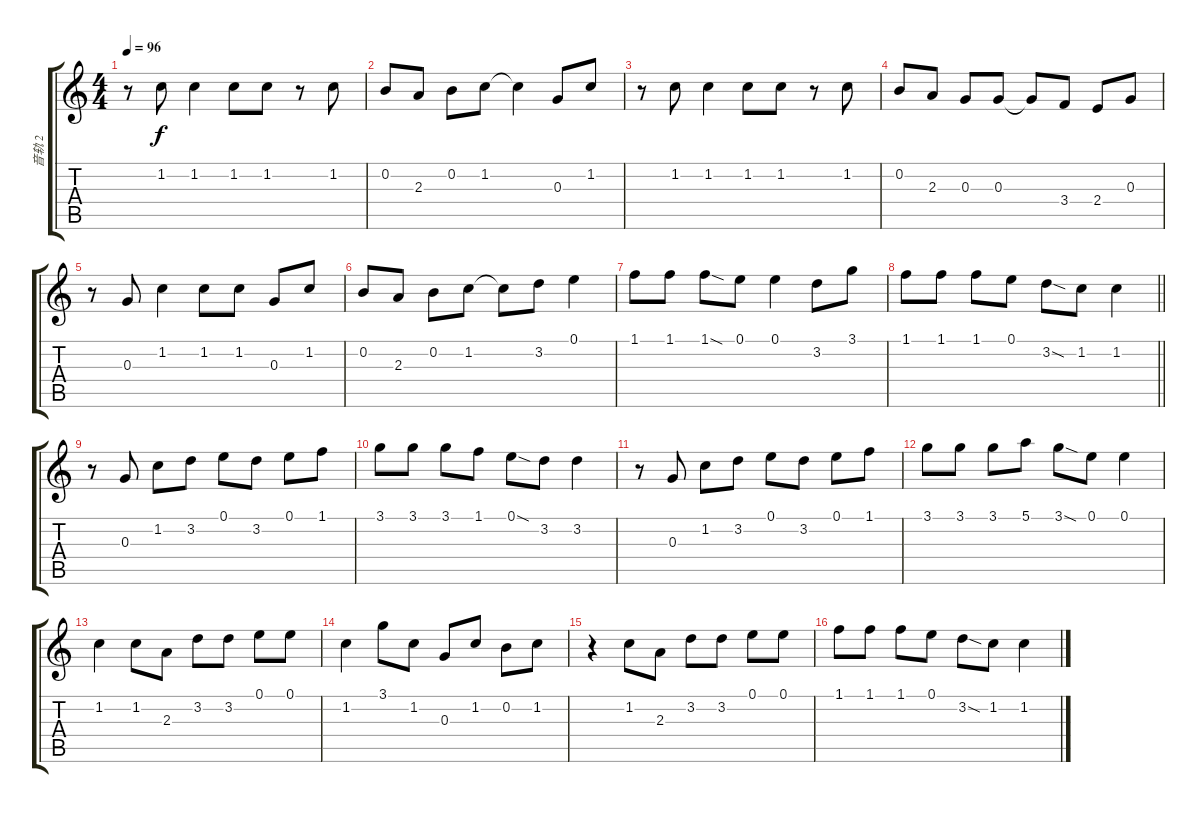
\track ("音轨 2" "音轨 2") {instrument contrabass}
\staff {score tabs}
\tuning (E4 B3 G3 D3 A2 E2) {hide}
\ts (4 4)
\tempo 96
\clef g2
\ks c
r.8{dy f} 1.2.8 1.2.4 1.2.8 1.2.8 r.8 1.2.8 |
0.2.8 2.3.8 0.2.8 1.2.8 1.2{t}.4 0.3.8 1.2.8 |
r.8 1.2.8 1.2.4 1.2.8 1.2.8 r.8 1.2.8 |
0.2.8 2.3.8 0.3.8 0.3.8 0.3{t}.8 3.4.8 2.4.8 0.3.8 |
r.8 0.3.8 1.2.4 1.2.8 1.2.8 0.3.8 1.2.8 |
0.2.8 2.3.8 0.2.8 1.2.8 1.2{t}.8 3.2.8 0.1.4 |
1.1.8 1.1.8 1.1{sod}.8 0.1.8 0.1.4 3.2.8 3.1.8 |
\barLineRight lightlight
1.1.8 1.1.8 1.1.8 0.1.8 3.2{sod}.8 1.2.8 1.2.4 |
r.8 0.3.8 1.2.8 3.2.8 0.1.8 3.2.8 0.1.8 1.1.8 |
3.1.8 3.1.8 3.1.8 1.1.8 0.1{sod}.8 3.2.8 3.2.4 |
r.8 0.3.8 1.2.8 3.2.8 0.1.8 3.2.8 0.1.8 1.1.8 |
3.1.8 3.1.8 3.1.8 5.1.8 3.1{sod}.8 0.1.8 0.1.4 |
1.2.4 1.2.8 2.3.8 3.2.8 3.2.8 0.1.8 0.1.8 |
1.2.4 3.1.8 1.2.8 0.3.8 1.2.8 0.2.8 1.2.8 |
r.4 1.2.8 2.3.8 3.2.8 3.2.8 0.1.8 0.1.8 |
1.1.8 1.1.8 1.1.8 0.1.8 3.2{sod}.8 1.2.8 1.2.4
